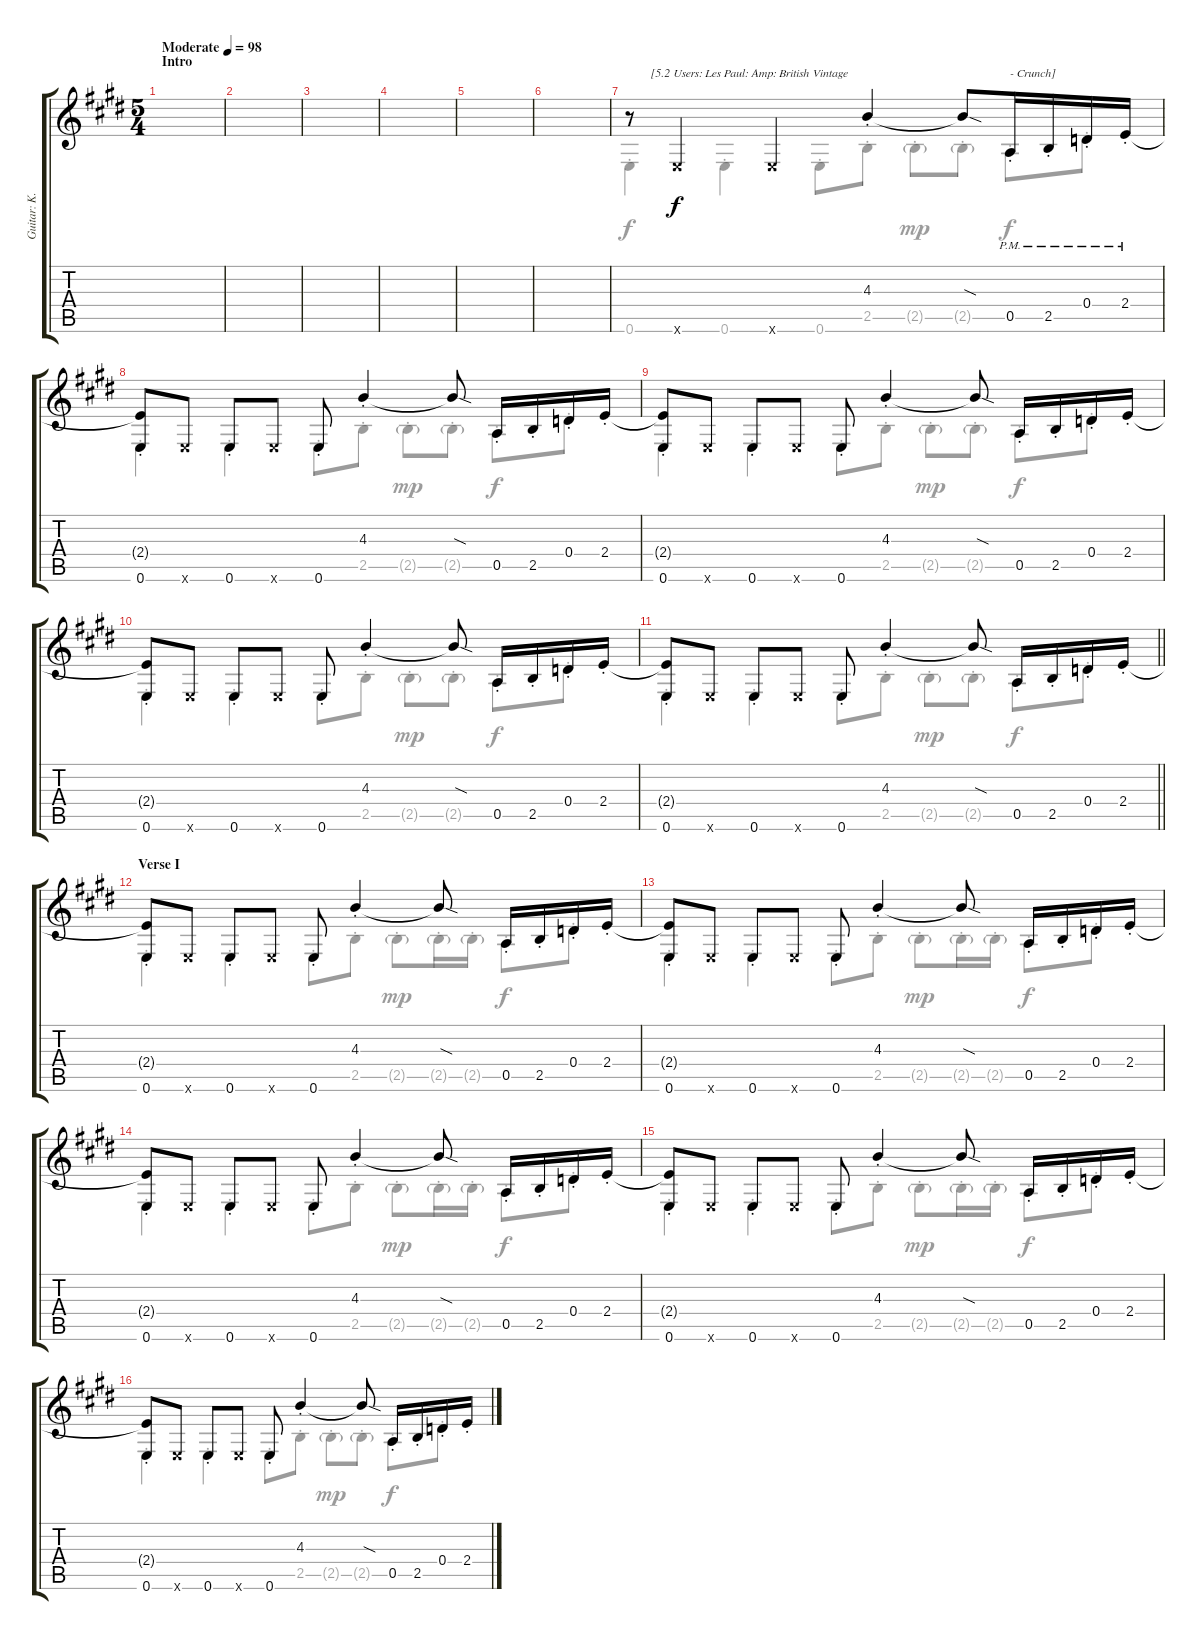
\track ("Guitar: K.K." "Guitar: K.") {instrument electricguitarclean}
\staff {score tabs}
\tuning (E4 B3 G3 D3 A2 E2) {hide}
\voice
\ts (5 4)
\section ("" "Intro")
\tempo (98 "Moderate")
\clef g2
\ks e
|
|
|
|
|
|
r.8{txt "       [5.2 Users: Les Paul: Amp: British Vintage"} 0.6{x}.4 0.6{x}.4 4.3{st}.4 4.3{sod t}.8{beam merge} 0.5{pm st}.16{txt "- Crunch]"} 2.5{pm st}.16 0.4{pm st}.16 2.4{pm st}.16 |
(2.4{t} 0.6{st}).8 0.6{x}.8 0.6{st}.8 0.6{x}.8 0.6{st}.8 4.3{st}.4 4.3{sod t}.8 0.5{st}.16 2.5{st}.16 0.4{st}.16 2.4{st}.16 |
(2.4{t} 0.6{st}).8 0.6{x}.8 0.6{st}.8 0.6{x}.8 0.6{st}.8 4.3{st}.4 4.3{sod t}.8 0.5{st}.16 2.5{st}.16 0.4{st}.16 2.4{st}.16 |
(2.4{t} 0.6{st}).8 0.6{x}.8 0.6{st}.8 0.6{x}.8 0.6{st}.8 4.3{st}.4 4.3{sod t}.8 0.5{st}.16 2.5{st}.16 0.4{st}.16 2.4{st}.16 |
\barLineRight lightlight
(2.4{t} 0.6{st}).8 0.6{x}.8 0.6{st}.8 0.6{x}.8 0.6{st}.8 4.3{st}.4 4.3{sod t}.8 0.5{st}.16 2.5{st}.16 0.4{st}.16 2.4{st}.16 |
\section ("" "Verse I")
(2.4{t} 0.6{st}).8 0.6{x}.8 0.6{st}.8 0.6{x}.8 0.6{st}.8 4.3{st}.4 4.3{sod t}.8 0.5{st}.16 2.5{st}.16 0.4{st}.16 2.4{st}.16 |
(2.4{t} 0.6{st}).8 0.6{x}.8 0.6{st}.8 0.6{x}.8 0.6{st}.8 4.3{st}.4 4.3{sod t}.8 0.5{st}.16 2.5{st}.16 0.4{st}.16 2.4{st}.16 |
(2.4{t} 0.6{st}).8 0.6{x}.8 0.6{st}.8 0.6{x}.8 0.6{st}.8 4.3{st}.4 4.3{sod t}.8 0.5{st}.16 2.5{st}.16 0.4{st}.16 2.4{st}.16 |
(2.4{t} 0.6{st}).8 0.6{x}.8 0.6{st}.8 0.6{x}.8 0.6{st}.8 4.3{st}.4 4.3{sod t}.8 0.5{st}.16 2.5{st}.16 0.4{st}.16 2.4{st}.16 |
(2.4{t} 0.6{st}).8 0.6{x}.8 0.6{st}.8 0.6{x}.8 0.6{st}.8 4.3{st}.4 4.3{sod t}.8 0.5{st}.16 2.5{st}.16 0.4{st}.16 2.4{st}.16
\voice
\clef g2
\ottava regular
\simile none
\ks e
|
|
|
|
|
|
0.6{st}.4 0.6{st}.4 0.6{st}.8 2.5{st}.8 2.5{g st}.8{dy mp} 2.5{g st}.8 0.5{st}.8{dy f} 0.4{st}.8 |
0.6{st}.4 0.6{st}.4 0.6{st}.8 2.5{st}.8 2.5{g st}.8{dy mp} 2.5{g st}.8 0.5{st}.8{dy f} 0.4{st}.8 |
0.6{st}.4 0.6{st}.4 0.6{st}.8 2.5{st}.8 2.5{g st}.8{dy mp} 2.5{g st}.8 0.5{st}.8{dy f} 0.4{st}.8 |
0.6{st}.4 0.6{st}.4 0.6{st}.8 2.5{st}.8 2.5{g st}.8{dy mp} 2.5{g st}.8 0.5{st}.8{dy f} 0.4{st}.8 |
\barLineRight lightlight
0.6{st}.4 0.6{st}.4 0.6{st}.8 2.5{st}.8 2.5{g st}.8{dy mp} 2.5{g st}.8 0.5{st}.8{dy f} 0.4{st}.8 |
0.6{st}.4 0.6{st}.4 0.6{st}.8 2.5{st}.8 2.5{g st}.8{dy mp} 2.5{g st}.16 2.5{g st}.16 0.5{st}.8{dy f} 0.4{st}.8 |
0.6{st}.4 0.6{st}.4 0.6{st}.8 2.5{st}.8 2.5{g st}.8{dy mp} 2.5{g st}.16 2.5{g st}.16 0.5{st}.8{dy f} 0.4{st}.8 |
0.6{st}.4 0.6{st}.4 0.6{st}.8 2.5{st}.8 2.5{g st}.8{dy mp} 2.5{g st}.16 2.5{g st}.16 0.5{st}.8{dy f} 0.4{st}.8 |
0.6{st}.4 0.6{st}.4 0.6{st}.8 2.5{st}.8 2.5{g st}.8{dy mp} 2.5{g st}.16 2.5{g st}.16 0.5{st}.8{dy f} 0.4{st}.8 |
0.6{st}.4 0.6{st}.4 0.6{st}.8 2.5{st}.8 2.5{g st}.8{dy mp} 2.5{g st}.8 0.5{st}.8{dy f} 0.4{st}.8
